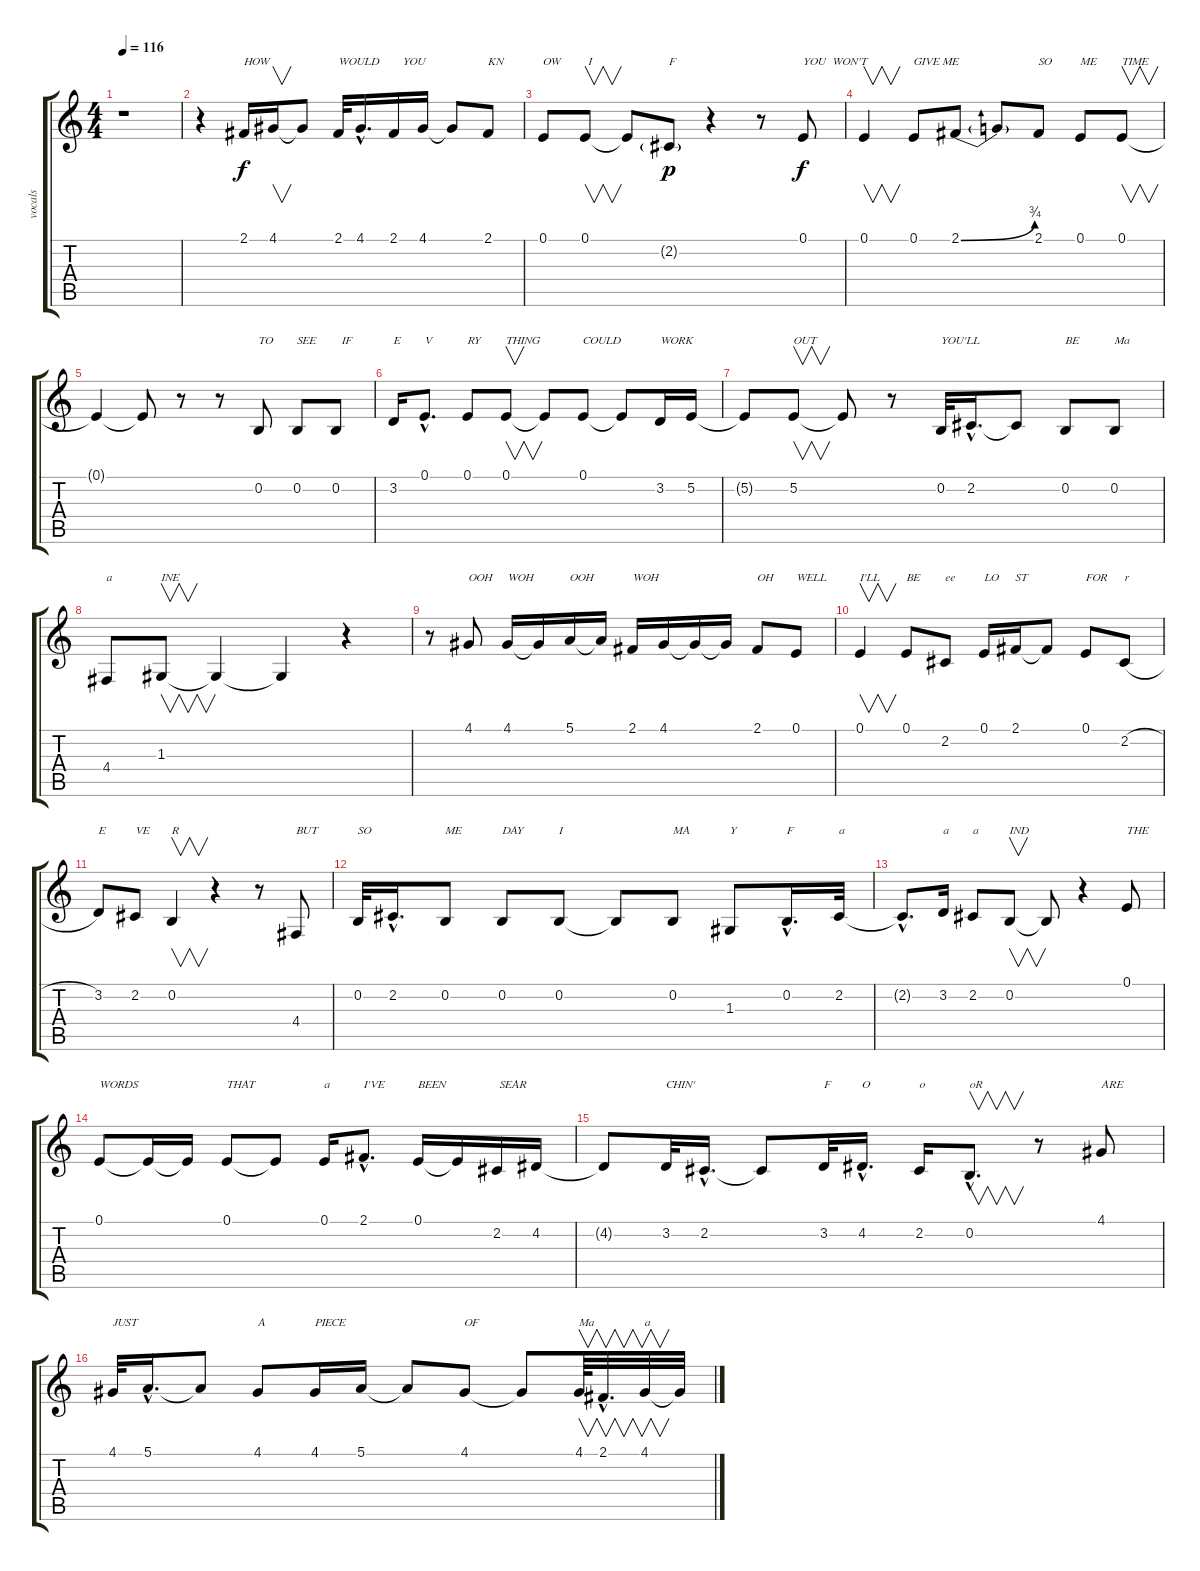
\track ("vocals" "vocals") {instrument synthvoice}
\staff {score tabs}
\tuning (E4 B3 G3 D3 A2 E2) {hide}
\ts (4 4)
\tempo 116
\clef g2
\ks c
r.1{dy f} |
r.4 2.1.16{txt "HOW"} 4.1.16{v} 4.1{t}.8 2.1.32{txt "WOULD"} 4.1{hac}.16{d} 2.1.16{txt "   YOU"} 4.1.16 4.1{t}.8 2.1.8{txt "KN"} |
0.1.8{txt "OW"} 0.1.8{v txt " I"} 0.1{t}.8 2.2{g}.8{txt "F" dy p} r.4 r.8 0.1.8{txt "YOU  WON'T" dy f} |
0.1.4{v} 0.1.8{txt "GIVE ME"} 2.1{be (bend 0 0 60 3)}.8 2.1{t}.8 2.1.8{txt "SO"} 0.1.8{txt "ME"} 0.1.8{v txt "TIME"} |
0.1{t}.4 0.1{t}.8 r.8 r.8 0.2.8{txt "TO"} 0.2.8{txt "SEE"} 0.2.8{txt "  IF"} |
3.2.16{txt "E"} 0.1{hac}.8{d txt "V"} 0.1.8{txt "RY"} 0.1.8{v txt "THING"} 0.1{t}.8 0.1.8{txt "COULD"} 0.1{t}.8 3.2.16{txt "WORK"} 5.2.16 |
5.2{t}.8 5.2.8{v txt "OUT"} 5.2{t}.8 r.8 0.2.32{txt "YOU'LL"} 2.2{hac}.16{d} 2.2{t}.8 0.2.8{txt "BE"} 0.2.8{txt "Ma"} |
4.4.8{txt "a"} 1.3.8{v txt "INE"} 1.3{t}.4 1.3{t}.4 r.4 |
r.8{txt " "} 4.1.8{txt "OOH"} 4.1.16{txt "WOH"} 4.1{t}.16 5.1.16{txt "OOH"} 5.1{t}.16 2.1.16{txt "WOH"} 4.1.16{txt " "} 4.1{t}.16 4.1{t}.16 2.1.8{txt "OH"} 0.1.8{txt "WELL"} |
0.1.4{v txt "I'LL"} 0.1.8{txt "BE"} 2.2.8{txt "ee"} 0.1.16{txt "LO"} 2.1.16{txt "ST"} 2.1{t}.8 0.1.8{txt "FOR"} 2.2{h}.8{txt "r"} |
3.2.8{txt "E"} 2.2.8{txt "VE"} 0.2.4{v txt "R"} r.4 r.8 4.4.8{txt "BUT"} |
0.2.32{txt "SO"} 2.2{hac}.16{d} 0.2.8{txt "ME"} 0.2.8{txt "DAY"} 0.2.8{txt "I"} 0.2{t}.8 0.2.8{txt "MA"} 1.3.8{txt "Y"} 0.2{hac}.16{d txt "F"} 2.2.32{txt "a"} |
2.2{hac t}.8{d} 3.2.16{txt "a"} 2.2.8{txt "a"} 0.2.8{v txt "IND"} 0.2{t}.8 r.4 0.1.8{txt "THE"} |
0.1.8{txt "WORDS"} 0.1{t}.16 0.1{t}.16 0.1.8{txt "THAT"} 0.1{t}.8{txt " "} 0.1.16{txt "a"} 2.1{hac}.8{d txt "I'VE"} 0.1.16{txt "BEEN"} 0.1{t}.16 2.2.16{txt " SEAR"} 4.2.16 |
4.2{t}.8 3.2.32{txt "CHIN'"} 2.2{hac}.16{d} 2.2{t}.8 3.2.32{txt "F"} 4.2{hac}.16{d txt "O"} 2.2.16{txt "o"} 0.2{hac}.8{v d txt "oR"} r.8 4.1.8{txt "ARE"} |
4.1.32{txt "JUST"} 5.1{hac}.16{d} 5.1{t}.8 4.1.8{txt "A"} 4.1.16{txt "PIECE"} 5.1.16 5.1{t}.8 4.1.8{txt "OF"} 4.1{t}.8 4.1.64{v txt "Ma"} 2.1{hac}.32{v d} 4.1.32{v txt "a"} 4.1{t}.32
